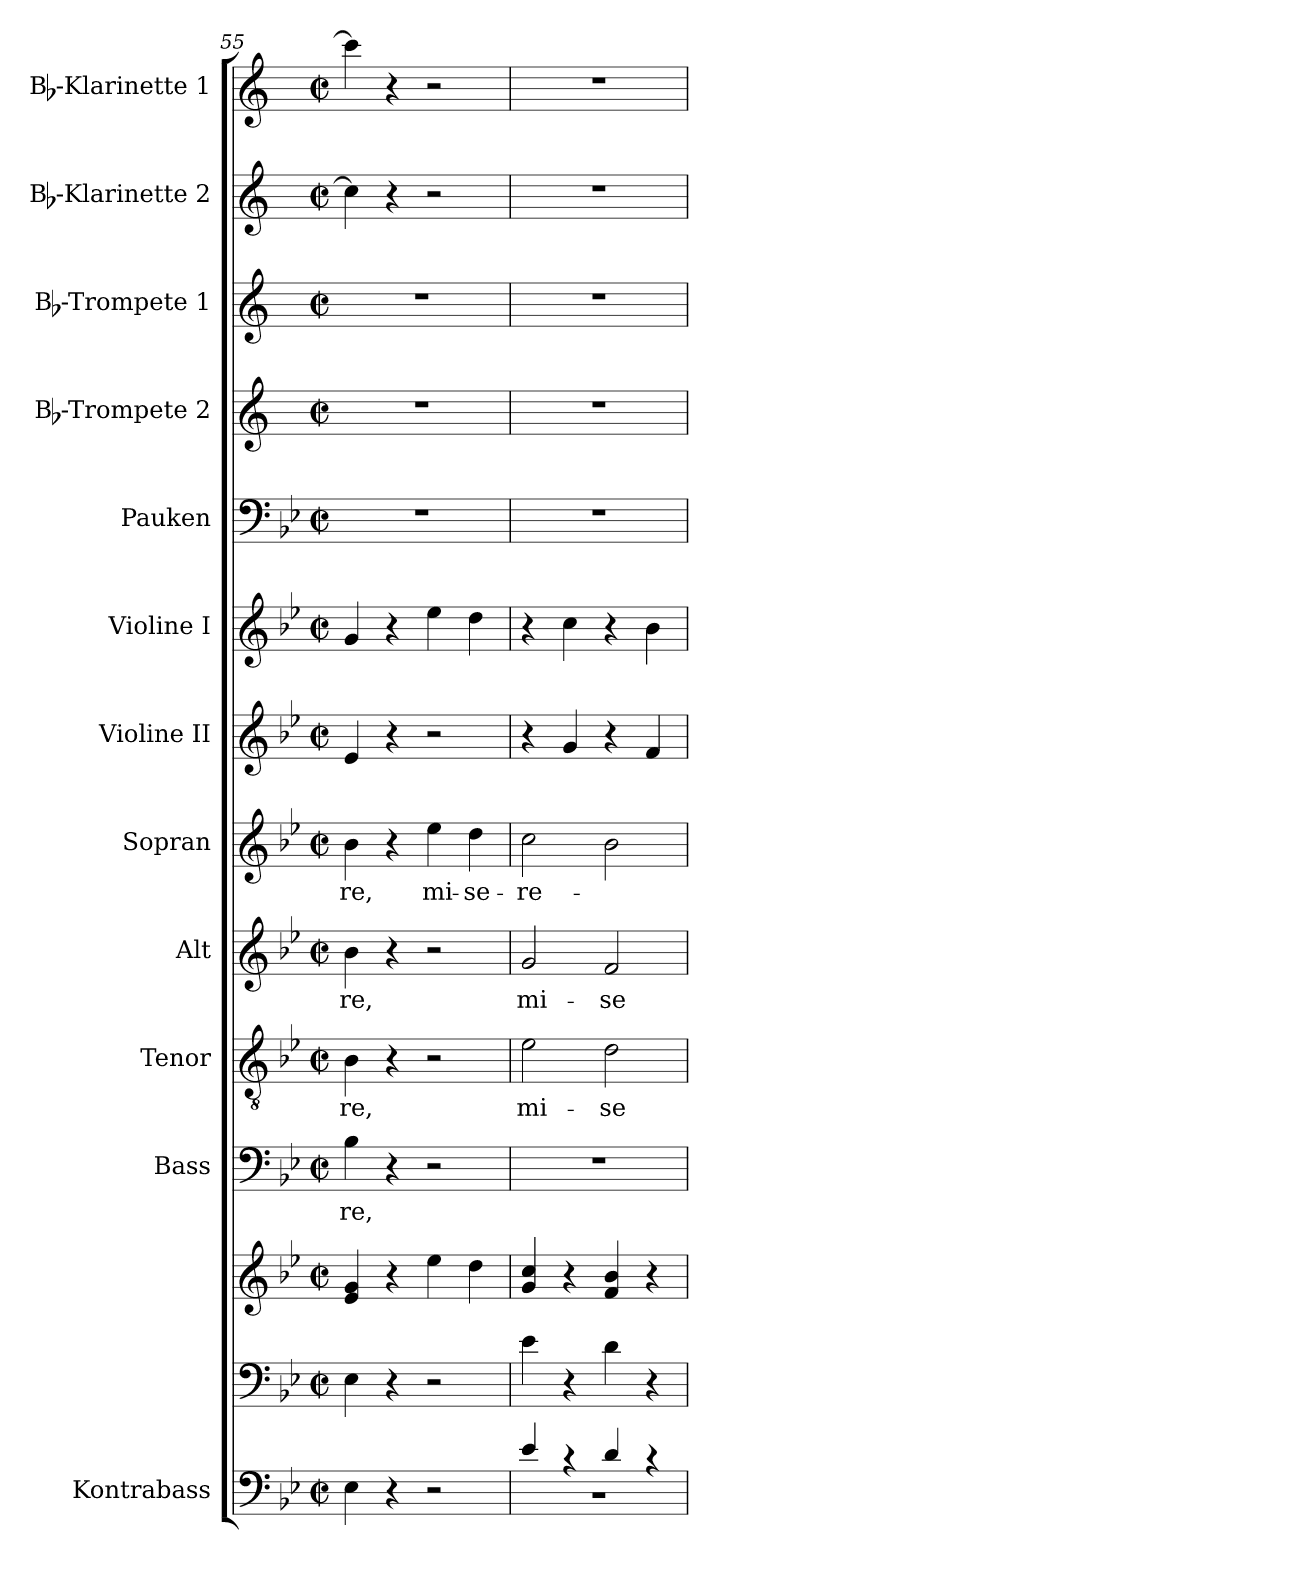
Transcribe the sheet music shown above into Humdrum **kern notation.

**kern	**kern	**kern	**kern	**text	**kern	**text	**kern	**text	**kern	**text	**kern	**kern	**kern	**kern	**kern	**kern	**kern
*part13	*part12	*part12	*part11	*part11	*part10	*part10	*part9	*part9	*part8	*part8	*part7	*part6	*part5	*part4	*part3	*part2	*part1
*staff14	*staff13	*staff12	*staff11	*staff11	*staff10	*staff10	*staff9	*staff9	*staff8	*staff8	*staff7	*staff6	*staff5	*staff4	*staff3	*staff2	*staff1
*I"Kontrabass	*	*	*I"Bass	*	*I"Tenor	*	*I"Alt	*	*I"Sopran	*	*I"Violine II	*I"Violine I	*I"Pauken	*I"Bb-Trompete 2	*I"Bb-Trompete 1	*I"Bb-Klarinette 2	*I"Bb-Klarinette 1
*I'Kb.	*	*	*I'B.	*	*I'T.	*	*I'A.	*	*I'S.	*	*I'Vl. II	*I'Vl. I	*I'Pk.	*I'Bb Trp. 2	*I'Bb Trp. 1	*I'Bb Kl. 2	*I'Bb Kl. 1
*clefF4	*clefF4	*clefG2	*clefF4	*	*clefGv2	*	*clefG2	*	*clefG2	*	*clefG2	*clefG2	*clefF4	*clefG2	*clefG2	*clefG2	*clefG2
*ITrd7c12	*	*	*	*	*	*	*	*	*	*	*	*	*	*ITrd1c2	*ITrd1c2	*ITrd1c2	*ITrd1c2
*k[b-e-]	*k[b-e-]	*k[b-e-]	*k[b-e-]	*	*k[b-e-]	*	*k[b-e-]	*	*k[b-e-]	*	*k[b-e-]	*k[b-e-]	*k[b-e-]	*k[b-e-]	*k[b-e-]	*k[b-e-]	*k[b-e-]
*B-:	*B-:	*B-:	*B-:	*	*B-:	*	*B-:	*	*B-:	*	*B-:	*B-:	*B-:	*B-:	*B-:	*B-:	*B-:
*M2/2	*M2/2	*M2/2	*M2/2	*	*M2/2	*	*M2/2	*	*M2/2	*	*M2/2	*M2/2	*M2/2	*M2/2	*M2/2	*M2/2	*M2/2
*met(c|)	*met(c|)	*met(c|)	*met(c|)	*	*met(c|)	*	*met(c|)	*	*met(c|)	*	*met(c|)	*met(c|)	*met(c|)	*met(c|)	*met(c|)	*met(c|)	*met(c|)
=55	=55	=55	=55	=55	=55	=55	=55	=55	=55	=55	=55	=55	=55	=55	=55	=55	=55
!	!	!	!	!LO:LY:b	!	!LO:LY:b	!	!LO:LY:b	!	!LO:LY:b	!	!	!	!	!	!	!
4EE-\	4E-\	4e-/ 4g/	4B-\	-re,	4B-\	-re,	4b-\	-re,	4b-\	-re,	4e-/	4g/	1r	1r	1r	4b-\]	4bb-\]
4r	4r	4r	4r	.	4r	.	4r	.	4r	.	4r	4r	.	.	.	4r	4r
!	!	!	!	!	!	!	!	!	!	!LO:LY:b	!	!	!	!	!	!	!
2r	2r	4ee-\	2r	.	2r	.	2r	.	4ee-\	mi-	2r	4ee-\	.	.	.	2r	2r
!	!	!	!	!	!	!	!	!	!	!LO:LY:b	!	!	!	!	!	!	!
.	.	4dd\	.	.	.	.	.	.	4dd\	-se-	.	4dd\	.	.	.	.	.
=56	=56	=56	=56	=56	=56	=56	=56	=56	=56	=56	=56	=56	=56	=56	=56	=56	=56
*^	*	*	*	*	*	*	*	*	*	*	*	*	*	*	*	*	*
!	!	!	!	!	!	!	!LO:LY:b	!	!LO:LY:b	!	!LO:LY:b	!	!	!	!	!	!	!
4E-/	1r	4e-\	4g/ 4cc/	1r	.	2e-\	mi-	2g/	mi-	2cc\	-re-	4r	4r	1r	1r	1r	1r	1r
4rc	.	4r	4r	.	.	.	.	.	.	.	.	4g/	4cc\	.	.	.	.	.
!	!	!	!	!	!	!	!LO:LY:b	!	!LO:LY:b	!	!	!	!	!	!	!	!	!
4D/	.	4d\	4f/ 4b-/	.	.	2d\	-se-	2f/	-se-	2b-\	.	4r	4r	.	.	.	.	.
4rc	.	4r	4r	.	.	.	.	.	.	.	.	4f/	4b-\	.	.	.	.	.
*v	*v	*	*	*	*	*	*	*	*	*	*	*	*	*	*	*	*	*
=	=	=	=	=	=	=	=	=	=	=	=	=	=	=	=	=	=
*-	*-	*-	*-	*-	*-	*-	*-	*-	*-	*-	*-	*-	*-	*-	*-	*-	*-
